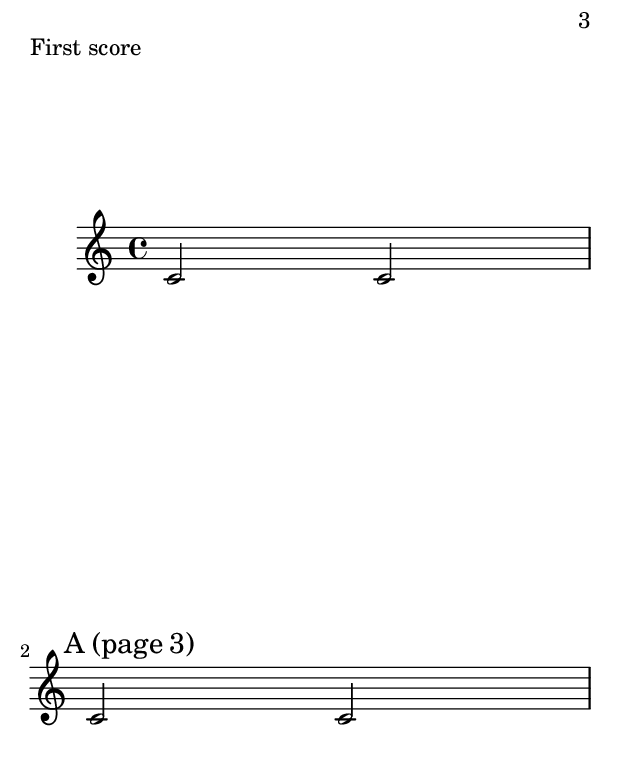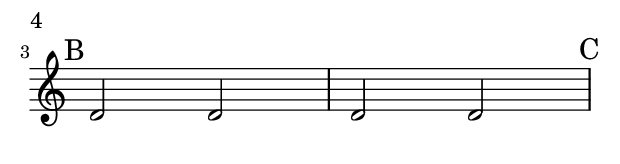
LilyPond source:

%% DO NOT EDIT this file manually; it is automatically
%% generated from LSR http://lsr.dsi.unimi.it
%% Make any changes in LSR itself, or in Documentation/snippets/new/ ,
%% and then run scripts/auxiliar/makelsr.py
%%
%% This file is in the public domain.
\version "2.14.0"

\header {
  lsrtags = "spacing"

  texidoc = "
Page labels may be placed inside music or at top-level, and referred to
in markups.

"
  doctitle = "Page label"
} % begin verbatim

#(set-default-paper-size "a6")

#(define-markup-command (toc-line layout props label text)
  (symbol? markup?)
  (interpret-markup layout props
   (markup #:fill-line (text #:page-ref label "8" "?"))))

\book {
  \markup \huge \fill-line { \null Title Page \null }

  \pageBreak

  \label #'toc
  \markup \column {
    \large \fill-line { \null Table of contents \null }
    \toc-line #'toc "Table of contents"
    \toc-line #'firstScore "First Score"
    \toc-line #'markA "Mark A"
    \toc-line #'markB "Mark B"
    \toc-line #'markC "Mark C"
    \toc-line #'unknown "Unknown label"
  }

  \pageBreak

  \label #'firstScore
  \score {
    \new Staff \relative c' {
      c2 c
      \mark \markup {
        A (page \concat { \page-ref #'markA "0" "?" ) }
      } \label #'markA
      c2 c
      \pageBreak
      \mark "B" \label #'markB
      d2 d
      d2 d
      \once \override Score.RehearsalMark #'break-visibility =
        #begin-of-line-invisible
      \mark "C" \label #'markC
    }
    \header { piece = "First score" }
  }
}
